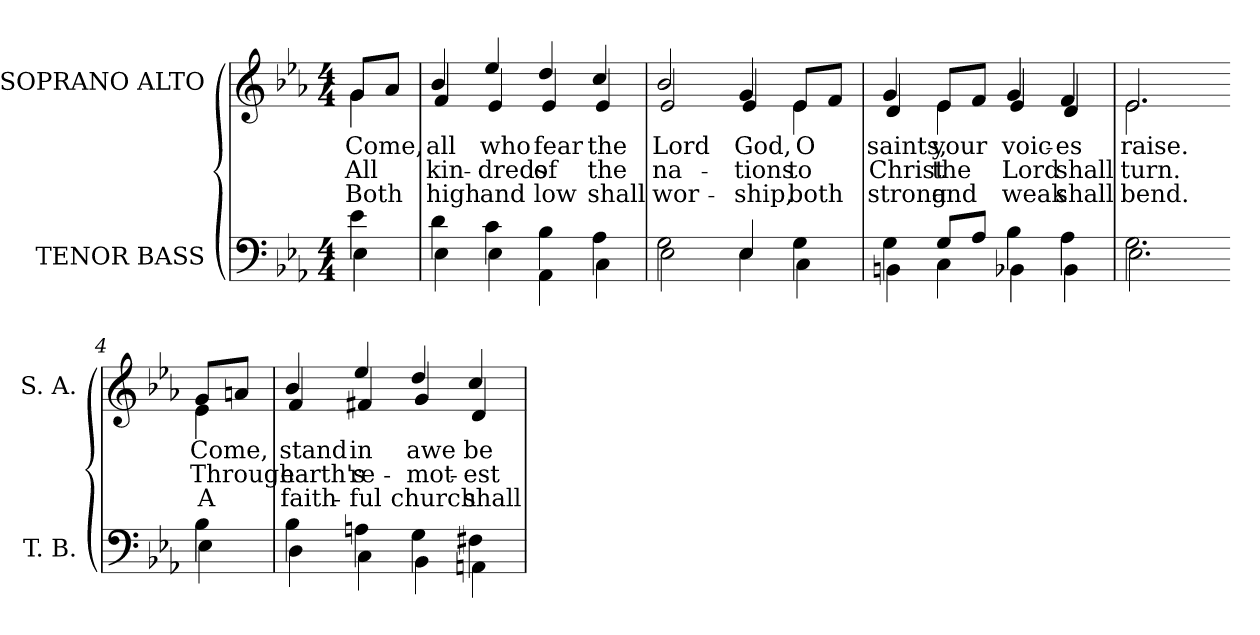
**kern	**kern	**text	**text	**text
*part2	*part1	*part1	*part1	*part1
*staff2	*staff1	*staff1	*staff1	*staff1
*I"TENOR BASS	*I"SOPRANO ALTO	*	*	*
*I'T. B.	*I'S. A.	*	*	*
!!LO:PB:g=z
*clefF4	*clefG2	*	*	*
*k[b-e-a-]	*k[b-e-a-]	*	*	*
*E-:	*E-:	*	*	*
*M4/4	*M4/4	*	*	*
=	=	=	=	=
*^	*	*	*	*
!	!	!LO:TX:b:cj:t=1	!	!	!
!	!	!LO:TX:b:cj:t=2	!	!	!
!	!	!LO:TX:b:cj:t=3	!	!	!
!	!	!	!LO:LY:b:color=#000000	!LO:LY:b:color=#000000	!LO:LY:b:color=#000000
*	*	*^	*	*	*
4e-i\	4E-i\	8gi/L	4gi\	Come,	All	Both
.	.	8a-i/J	.	.	.	.
=	=	=	=	=	=	=
!	!	!	!	!LO:LY:b:color=#000000	!LO:LY:b:color=#000000	!LO:LY:b:color=#000000
4di\	4E-i\	4b-i/	4fi/	all	kin-	high
!	!	!	!	!LO:LY:b:color=#000000	!LO:LY:b:color=#000000	!LO:LY:b:color=#000000
4ci\	4E-i\	4ee-i/	4e-i/	who	-dreds	and
!	!	!	!	!LO:LY:b:color=#000000	!LO:LY:b:color=#000000	!LO:LY:b:color=#000000
4B-i\	4AA-i\	4ddi/	4e-i/	fear	of	low
!	!	!	!	!LO:LY:b:color=#000000	!LO:LY:b:color=#000000	!LO:LY:b:color=#000000
4A-i\	4Ci\	4cci/	4e-i/	the	the	shall
=1	=1	=1	=1	=1	=1	=1
!	!	!	!	!LO:LY:b:color=#000000	!LO:LY:b:color=#000000	!LO:LY:b:color=#000000
2Gi\	2E-i\	2b-i/	2e-i/	Lord	na-	wor-
!	!	!	!	!LO:LY:b:color=#000000	!LO:LY:b:color=#000000	!LO:LY:b:color=#000000
4E-i/	4E-i\	4gi/	4e-i/	God,	-tions	-ship,
!	!	!	!	!LO:LY:b:color=#000000	!LO:LY:b:color=#000000	!LO:LY:b:color=#000000
4Gi\	4Ci\	8e-i/L	4e-i\	O	to	both
.	.	8fi/J	.	.	.	.
=2	=2	=2	=2	=2	=2	=2
!	!	!	!	!LO:LY:b:color=#000000	!LO:LY:b:color=#000000	!LO:LY:b:color=#000000
4Gi\	4BBni\	4gi/	4di/	saints,	Christ	strong
!	!	!	!	!LO:LY:b:color=#000000	!LO:LY:b:color=#000000	!LO:LY:b:color=#000000
8Gi/L	4Ci\	8e-i/L	4e-i\	your	the	and
8A-i/J	.	8fi/J	.	.	.	.
!	!	!	!	!LO:LY:b:color=#000000	!LO:LY:b:color=#000000	!LO:LY:b:color=#000000
4B-i\	4BB-Xi\	4gi/	4e-i/	voic-	Lord	weak
!	!	!	!	!LO:LY:b:color=#000000	!LO:LY:b:color=#000000	!LO:LY:b:color=#000000
4A-i\	4BB-i\	4fi/	4di/	-es	shall	shall
=3	=3	=3	=3	=3	=3	=3
!	!	!	!	!LO:LY:b:color=#000000	!LO:LY:b:color=#000000	!LO:LY:b:color=#000000
2.Gi\	2.E-i\	2.e-i/	2.e-i\	raise.	turn.	bend.
!!LO:LB:g=z	!!
=4-	=4-	=4-	=4-	=4-	=4-	=4-
!	!	!	!	!LO:LY:b:color=#000000	!LO:LY:b:color=#000000	!LO:LY:b:color=#000000
4B-i\	4E-i\	8gi/L	4e-i\	Come,	Through	A
.	.	8ani/J	.	.	.	.
=5	=5	=5	=5	=5	=5	=5
!	!	!	!	!LO:LY:b:color=#000000	!LO:LY:b:color=#000000	!LO:LY:b:color=#000000
4B-i\	4Di\	4b-i/	4fi/	stand	earth's	faith-
!	!	!	!	!LO:LY:b:color=#000000	!LO:LY:b:color=#000000	!LO:LY:b:color=#000000
4Ani\	4Ci\	4ee-i/	4f#Xi/	in	re-	-ful
!	!	!	!	!LO:LY:b:color=#000000	!LO:LY:b:color=#000000	!LO:LY:b:color=#000000
4Gi\	4BB-i\	4ddi/	4gi/	awe	-mot-	church
!	!	!	!	!LO:LY:b:color=#000000	!LO:LY:b:color=#000000	!LO:LY:b:color=#000000
4F#Xi\	4AAni\	4cci/	4di/	be-	-est	shall
*v	*v	*	*	*	*	*
*	*v	*v	*	*	*
=	=	=	=	=
*-	*-	*-	*-	*-
